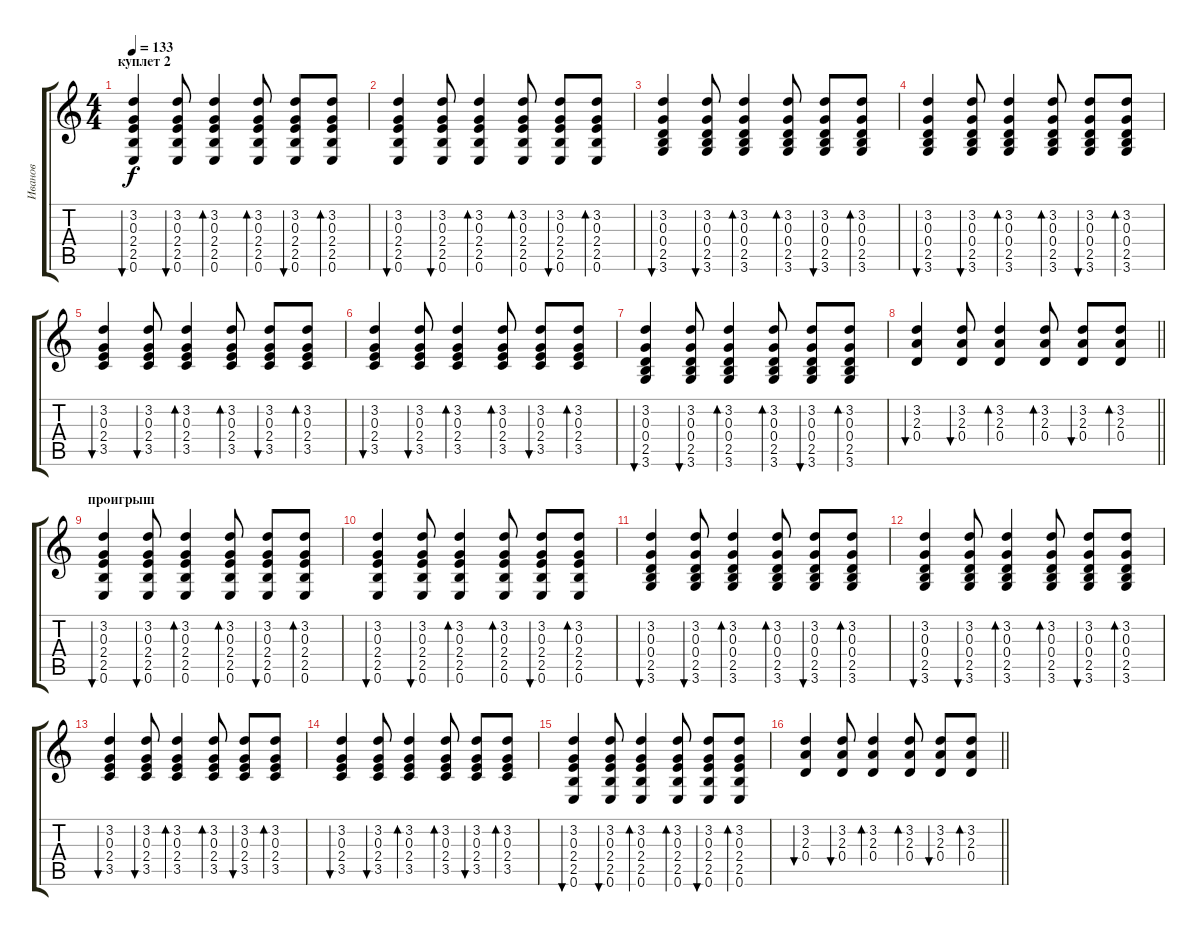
\track ("Иванов" "Иванов") {instrument acousticguitarsteel}
\staff {score tabs}
\tuning (E4 B3 G3 D3 A2 E2) {hide}
\ts (4 4)
\section ("" "куплет 2")
\tempo 133
\clef g2
\ks c
(3.2 0.3 2.4 2.5 0.6).4{bu 60 dy f} (3.2 0.3 2.4 2.5 0.6).8{bu 60} (3.2 0.3 2.4 2.5 0.6).4{bd 60} (3.2 0.3 2.4 2.5 0.6).8{bd 60} (3.2 0.3 2.4 2.5 0.6).8{bu 60} (3.2 0.3 2.4 2.5 0.6).8{bd 60} |
(3.2 0.3 2.4 2.5 0.6).4{bu 60} (3.2 0.3 2.4 2.5 0.6).8{bu 60} (3.2 0.3 2.4 2.5 0.6).4{bd 60} (3.2 0.3 2.4 2.5 0.6).8{bd 60} (3.2 0.3 2.4 2.5 0.6).8{bu 60} (3.2 0.3 2.4 2.5 0.6).8{bd 60} |
(3.2 0.3 0.4 2.5 3.6).4{bu 60} (3.2 0.3 0.4 2.5 3.6).8{bu 60} (3.2 0.3 0.4 2.5 3.6).4{bd 60} (3.2 0.3 0.4 2.5 3.6).8{bd 60} (3.2 0.3 0.4 2.5 3.6).8{bu 60} (3.2 0.3 0.4 2.5 3.6).8{bd 60} |
(3.2 0.3 0.4 2.5 3.6).4{bu 60} (3.2 0.3 0.4 2.5 3.6).8{bu 60} (3.2 0.3 0.4 2.5 3.6).4{bd 60} (3.2 0.3 0.4 2.5 3.6).8{bd 60} (3.2 0.3 0.4 2.5 3.6).8{bu 60} (3.2 0.3 0.4 2.5 3.6).8{bd 60} |
(3.2 0.3 2.4 3.5).4{bu 60} (3.2 0.3 2.4 3.5).8{bu 60} (3.2 0.3 2.4 3.5).4{bd 60} (3.2 0.3 2.4 3.5).8{bd 60} (3.2 0.3 2.4 3.5).8{bu 60} (3.2 0.3 2.4 3.5).8{bd 60} |
(3.2 0.3 2.4 3.5).4{bu 60} (3.2 0.3 2.4 3.5).8{bu 60} (3.2 0.3 2.4 3.5).4{bd 60} (3.2 0.3 2.4 3.5).8{bd 60} (3.2 0.3 2.4 3.5).8{bu 60} (3.2 0.3 2.4 3.5).8{bd 60} |
(3.2 0.3 0.4 2.5 3.6).4{bu 60} (3.2 0.3 0.4 2.5 3.6).8{bu 60} (3.2 0.3 0.4 2.5 3.6).4{bd 60} (3.2 0.3 0.4 2.5 3.6).8{bd 60} (3.2 0.3 0.4 2.5 3.6).8{bu 60} (3.2 0.3 0.4 2.5 3.6).8{bd 60} |
\barLineRight lightlight
(3.2 2.3 0.4).4{bu 60} (3.2 2.3 0.4).8{bu 60} (3.2 2.3 0.4).4{bd 60} (3.2 2.3 0.4).8{bd 60} (3.2 2.3 0.4).8{bu 60} (3.2 2.3 0.4).8{bd 60} |
\section ("" "проигрыш")
(3.2 0.3 2.4 2.5 0.6).4{bu 60} (3.2 0.3 2.4 2.5 0.6).8{bu 60} (3.2 0.3 2.4 2.5 0.6).4{bd 60} (3.2 0.3 2.4 2.5 0.6).8{bd 60} (3.2 0.3 2.4 2.5 0.6).8{bu 60} (3.2 0.3 2.4 2.5 0.6).8{bd 60} |
(3.2 0.3 2.4 2.5 0.6).4{bu 60} (3.2 0.3 2.4 2.5 0.6).8{bu 60} (3.2 0.3 2.4 2.5 0.6).4{bd 60} (3.2 0.3 2.4 2.5 0.6).8{bd 60} (3.2 0.3 2.4 2.5 0.6).8{bu 60} (3.2 0.3 2.4 2.5 0.6).8{bd 60} |
(3.2 0.3 0.4 2.5 3.6).4{bu 60} (3.2 0.3 0.4 2.5 3.6).8{bu 60} (3.2 0.3 0.4 2.5 3.6).4{bd 60} (3.2 0.3 0.4 2.5 3.6).8{bd 60} (3.2 0.3 0.4 2.5 3.6).8{bu 60} (3.2 0.3 0.4 2.5 3.6).8{bd 60} |
(3.2 0.3 0.4 2.5 3.6).4{bu 60} (3.2 0.3 0.4 2.5 3.6).8{bu 60} (3.2 0.3 0.4 2.5 3.6).4{bd 60} (3.2 0.3 0.4 2.5 3.6).8{bd 60} (3.2 0.3 0.4 2.5 3.6).8{bu 60} (3.2 0.3 0.4 2.5 3.6).8{bd 60} |
(3.2 0.3 2.4 3.5).4{bu 60} (3.2 0.3 2.4 3.5).8{bu 60} (3.2 0.3 2.4 3.5).4{bd 60} (3.2 0.3 2.4 3.5).8{bd 60} (3.2 0.3 2.4 3.5).8{bu 60} (3.2 0.3 2.4 3.5).8{bd 60} |
(3.2 0.3 2.4 3.5).4{bu 60} (3.2 0.3 2.4 3.5).8{bu 60} (3.2 0.3 2.4 3.5).4{bd 60} (3.2 0.3 2.4 3.5).8{bd 60} (3.2 0.3 2.4 3.5).8{bu 60} (3.2 0.3 2.4 3.5).8{bd 60} |
(3.2 0.3 2.4 2.5 0.6).4{bu 60} (3.2 0.3 2.4 2.5 0.6).8{bu 60} (3.2 0.3 2.4 2.5 0.6).4{bd 60} (3.2 0.3 2.4 2.5 0.6).8{bd 60} (3.2 0.3 2.4 2.5 0.6).8{bu 60} (3.2 0.3 2.4 2.5 0.6).8{bd 60} |
\barLineRight lightlight
(3.2 2.3 0.4).4{bu 60} (3.2 2.3 0.4).8{bu 60} (3.2 2.3 0.4).4{bd 60} (3.2 2.3 0.4).8{bd 60} (3.2 2.3 0.4).8{bu 60} (3.2 2.3 0.4).8{bd 60}
